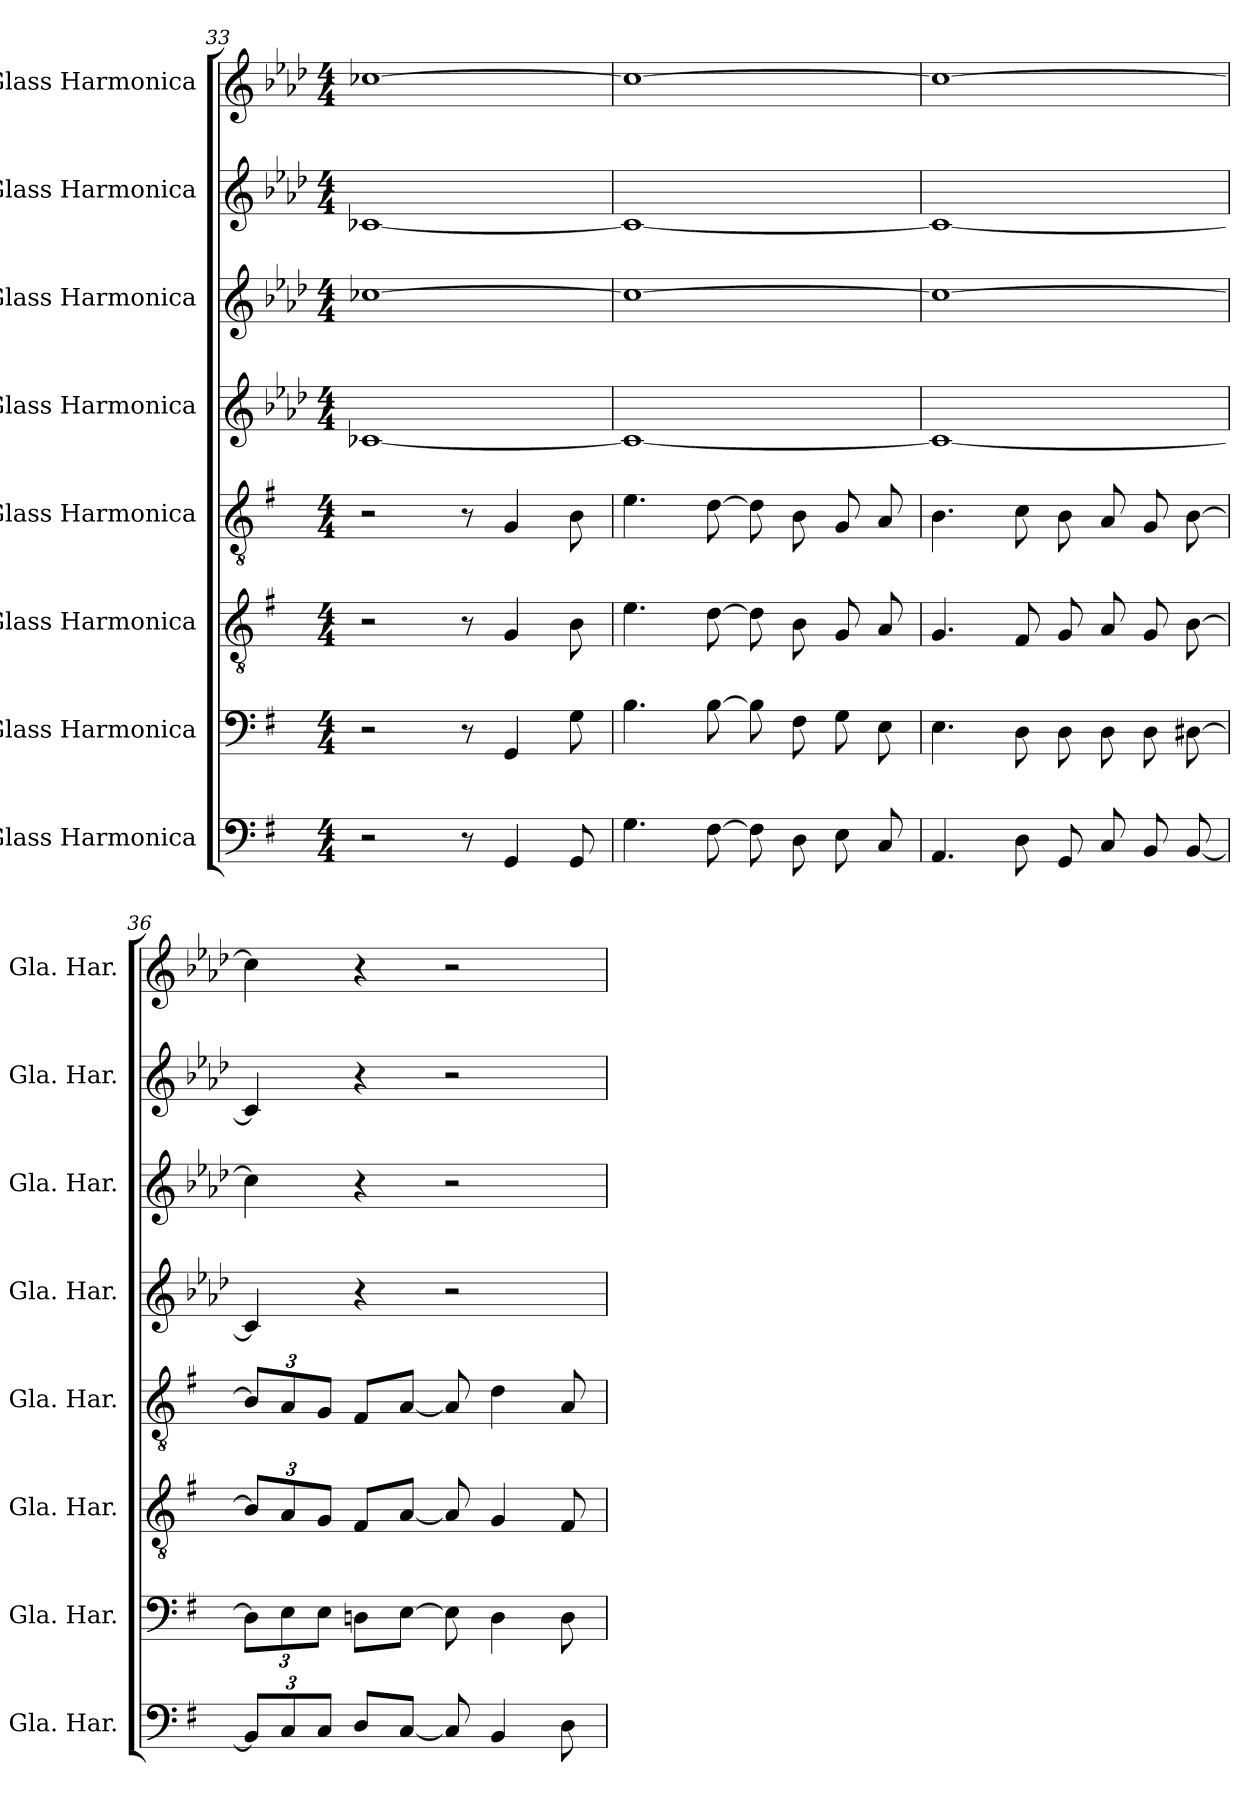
**kern	**kern	**kern	**kern	**kern	**kern	**kern	**kern
*part8	*part7	*part6	*part5	*part4	*part3	*part2	*part1
*staff8	*staff7	*staff6	*staff5	*staff4	*staff3	*staff2	*staff1
*I"Glass Harmonica	*I"Glass Harmonica	*I"Glass Harmonica	*I"Glass Harmonica	*I"Glass Harmonica	*I"Glass Harmonica	*I"Glass Harmonica	*I"Glass Harmonica
*I'Gla. Har.	*I'Gla. Har.	*I'Gla. Har.	*I'Gla. Har.	*I'Gla. Har.	*I'Gla. Har.	*I'Gla. Har.	*I'Gla. Har.
!!LO:PB:g=z
*clefF4	*clefF4	*clefGv2	*clefGv2	*clefG2	*clefG2	*clefG2	*clefG2
*k[f#]	*k[f#]	*k[f#]	*k[f#]	*k[b-e-a-d-]	*k[b-e-a-d-]	*k[b-e-a-d-]	*k[b-e-a-d-]
*G:	*G:	*G:	*G:	*A-:	*A-:	*A-:	*A-:
*M4/4	*M4/4	*M4/4	*M4/4	*M4/4	*M4/4	*M4/4	*M4/4
=33	=33	=33	=33	=33	=33	=33	=33
2r	2r	2r	2r	[1c-X	[1cc-X	[1c-X	[1cc-X
8r	8r	8r	8r	.	.	.	.
4GG/	4GG/	4G/	4G/	.	.	.	.
8GG/	8G\	8B\	8B\	.	.	.	.
=34	=34	=34	=34	=34	=34	=34	=34
4.G\	4.B\	4.e\	4.e\	1c-_	1cc-_	1c-_	1cc-_
[8F#\	[8B\	[8d\	[8d\	.	.	.	.
8F#\]	8B\]	8d\]	8d\]	.	.	.	.
8D\	8F#\	8B\	8B\	.	.	.	.
8E\	8G\	8G/	8G/	.	.	.	.
8C/	8E\	8A/	8A/	.	.	.	.
=35	=35	=35	=35	=35	=35	=35	=35
4.AA/	4.E\	4.G/	4.B\	1c-_	1cc-_	1c-_	1cc-_
8D\	8D\	8F#/	8c\	.	.	.	.
8GG/	8D\	8G/	8B\	.	.	.	.
8C/	8D\	8A/	8A/	.	.	.	.
8BB/	8D\	8G/	8G/	.	.	.	.
[8BB/	[8D#X\	[8B\	[8B\	.	.	.	.
!!LO:PB:g=z
=36	=36	=36	=36	=36	=36	=36	=36
*Xbrackettup	*Xbrackettup	*Xbrackettup	*Xbrackettup	*	*	*	*
12BB/L]	12D#\L]	12B/L]	12B/L]	4c-/]	4cc-\]	4c-/]	4cc-\]
12C/	12E\	12A/	12A/	.	.	.	.
12C/J	12E\J	12G/J	12G/J	.	.	.	.
8D/L	8Dn\L	8F#/L	8F#/L	4r	4r	4r	4r
[8C/J	[8E\J	[8A/J	[8A/J	.	.	.	.
8C/]	8E\]	8A/]	8A/]	2r	2r	2r	2r
4BB/	4D\	4G/	4d\	.	.	.	.
8D\	8D\	8F#/	8A/	.	.	.	.
=	=	=	=	=	=	=	=
*-	*-	*-	*-	*-	*-	*-	*-
